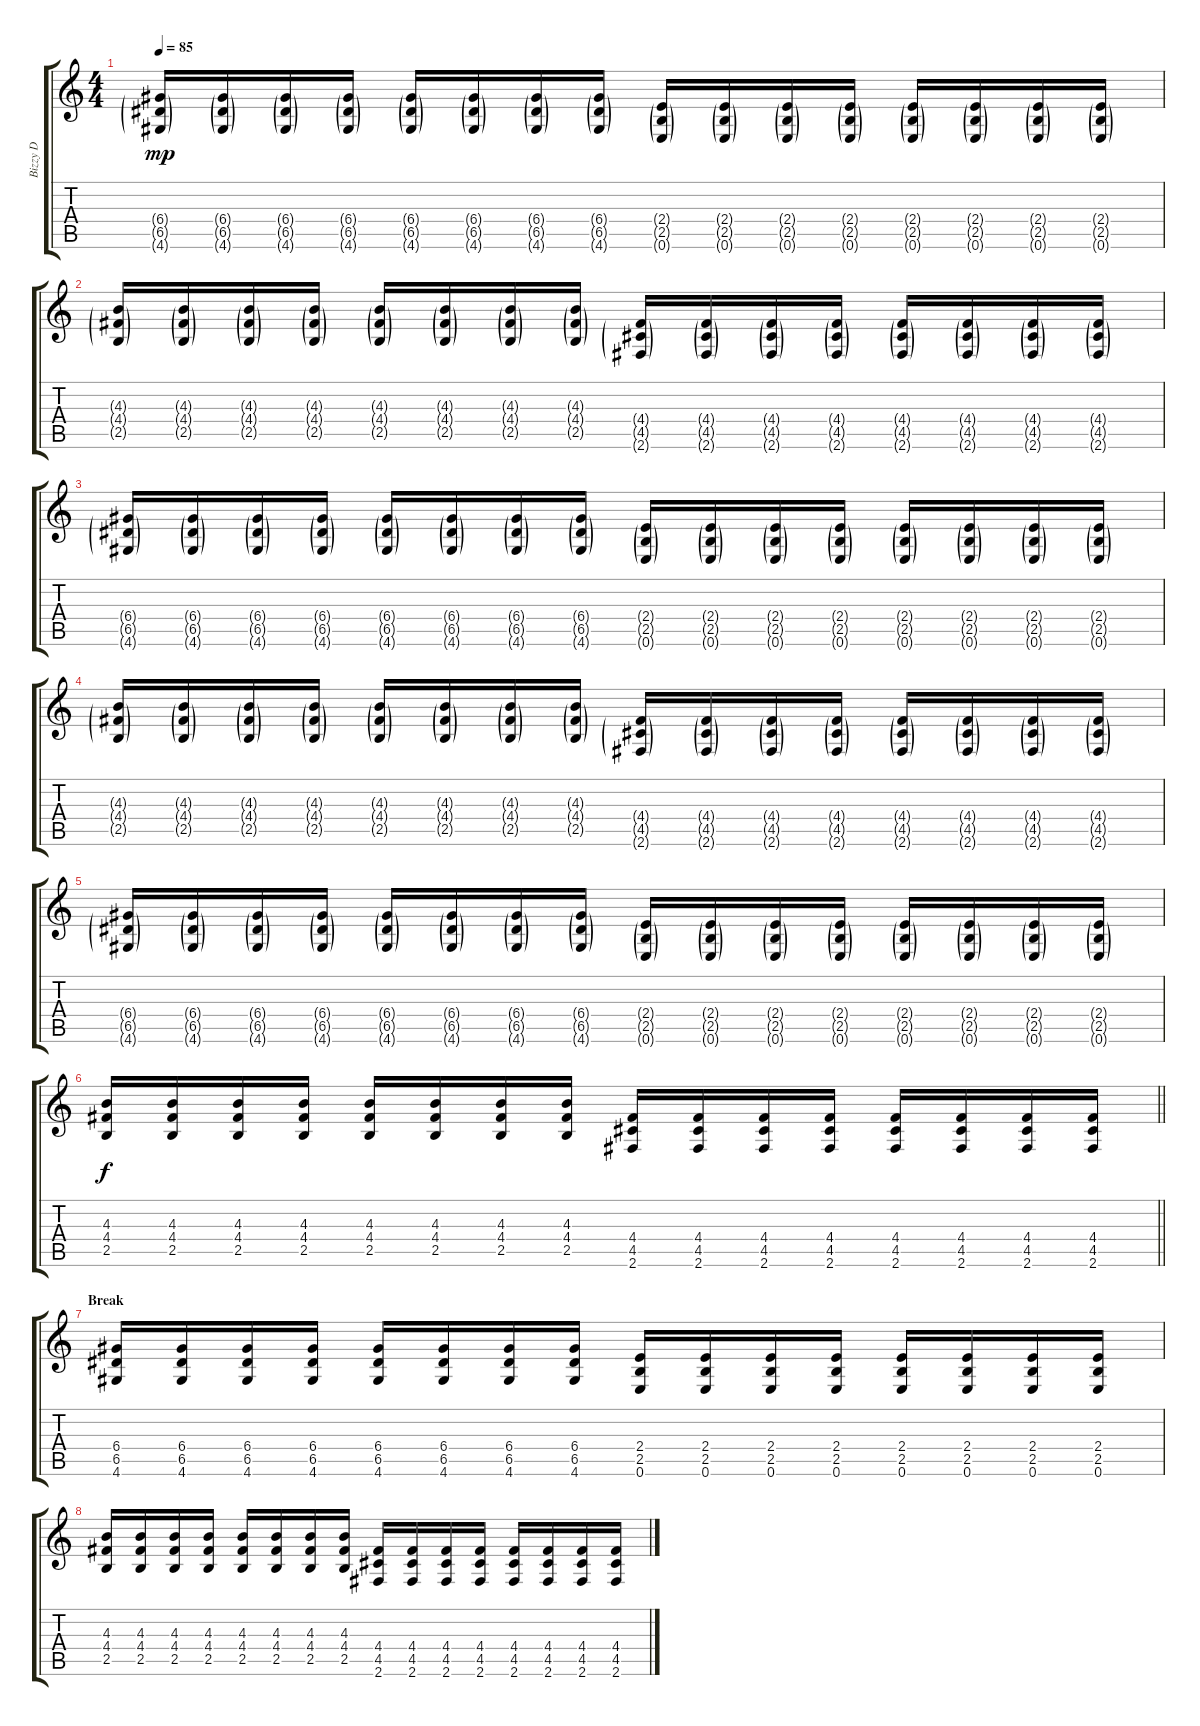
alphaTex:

\track ("Bizzy D" "Bizzy D") {instrument overdrivenguitar}
\staff {score tabs}
\tuning (E4 B3 G3 D3 A2 E2) {hide}
\ts (4 4)
\tempo 85
\clef g2
\ks c
(6.4{g} 6.5{g} 4.6{g}).16{dy mp} (6.4{g} 6.5{g} 4.6{g}).16 (6.4{g} 6.5{g} 4.6{g}).16 (6.4{g} 6.5{g} 4.6{g}).16 (6.4{g} 6.5{g} 4.6{g}).16 (6.4{g} 6.5{g} 4.6{g}).16 (6.4{g} 6.5{g} 4.6{g}).16 (6.4{g} 6.5{g} 4.6{g}).16 (2.4{g} 2.5{g} 0.6{g}).16 (2.4{g} 2.5{g} 0.6{g}).16 (2.4{g} 2.5{g} 0.6{g}).16 (2.4{g} 2.5{g} 0.6{g}).16 (2.4{g} 2.5{g} 0.6{g}).16 (2.4{g} 2.5{g} 0.6{g}).16 (2.4{g} 2.5{g} 0.6{g}).16 (2.4{g} 2.5{g} 0.6{g}).16 |
(4.3{g} 4.4{g} 2.5{g}).16 (4.3{g} 4.4{g} 2.5{g}).16 (4.3{g} 4.4{g} 2.5{g}).16 (4.3{g} 4.4{g} 2.5{g}).16 (4.3{g} 4.4{g} 2.5{g}).16 (4.3{g} 4.4{g} 2.5{g}).16 (4.3{g} 4.4{g} 2.5{g}).16 (4.3{g} 4.4{g} 2.5{g}).16 (4.4{g} 4.5{g} 2.6{g}).16 (4.4{g} 4.5{g} 2.6{g}).16 (4.4{g} 4.5{g} 2.6{g}).16 (4.4{g} 4.5{g} 2.6{g}).16 (4.4{g} 4.5{g} 2.6{g}).16 (4.4{g} 4.5{g} 2.6{g}).16 (4.4{g} 4.5{g} 2.6{g}).16 (4.4{g} 4.5{g} 2.6{g}).16 |
(6.4{g} 6.5{g} 4.6{g}).16 (6.4{g} 6.5{g} 4.6{g}).16 (6.4{g} 6.5{g} 4.6{g}).16 (6.4{g} 6.5{g} 4.6{g}).16 (6.4{g} 6.5{g} 4.6{g}).16 (6.4{g} 6.5{g} 4.6{g}).16 (6.4{g} 6.5{g} 4.6{g}).16 (6.4{g} 6.5{g} 4.6{g}).16 (2.4{g} 2.5{g} 0.6{g}).16 (2.4{g} 2.5{g} 0.6{g}).16 (2.4{g} 2.5{g} 0.6{g}).16 (2.4{g} 2.5{g} 0.6{g}).16 (2.4{g} 2.5{g} 0.6{g}).16 (2.4{g} 2.5{g} 0.6{g}).16 (2.4{g} 2.5{g} 0.6{g}).16 (2.4{g} 2.5{g} 0.6{g}).16 |
(4.3{g} 4.4{g} 2.5{g}).16 (4.3{g} 4.4{g} 2.5{g}).16 (4.3{g} 4.4{g} 2.5{g}).16 (4.3{g} 4.4{g} 2.5{g}).16 (4.3{g} 4.4{g} 2.5{g}).16 (4.3{g} 4.4{g} 2.5{g}).16 (4.3{g} 4.4{g} 2.5{g}).16 (4.3{g} 4.4{g} 2.5{g}).16 (4.4{g} 4.5{g} 2.6{g}).16 (4.4{g} 4.5{g} 2.6{g}).16 (4.4{g} 4.5{g} 2.6{g}).16 (4.4{g} 4.5{g} 2.6{g}).16 (4.4{g} 4.5{g} 2.6{g}).16 (4.4{g} 4.5{g} 2.6{g}).16 (4.4{g} 4.5{g} 2.6{g}).16 (4.4{g} 4.5{g} 2.6{g}).16 |
(6.4{g} 6.5{g} 4.6{g}).16 (6.4{g} 6.5{g} 4.6{g}).16 (6.4{g} 6.5{g} 4.6{g}).16 (6.4{g} 6.5{g} 4.6{g}).16 (6.4{g} 6.5{g} 4.6{g}).16 (6.4{g} 6.5{g} 4.6{g}).16 (6.4{g} 6.5{g} 4.6{g}).16 (6.4{g} 6.5{g} 4.6{g}).16 (2.4{g} 2.5{g} 0.6{g}).16 (2.4{g} 2.5{g} 0.6{g}).16 (2.4{g} 2.5{g} 0.6{g}).16 (2.4{g} 2.5{g} 0.6{g}).16 (2.4{g} 2.5{g} 0.6{g}).16 (2.4{g} 2.5{g} 0.6{g}).16 (2.4{g} 2.5{g} 0.6{g}).16 (2.4{g} 2.5{g} 0.6{g}).16 |
\barLineRight lightlight
(4.3 4.4 2.5).16{dy f} (4.3 4.4 2.5).16 (4.3 4.4 2.5).16 (4.3 4.4 2.5).16 (4.3 4.4 2.5).16 (4.3 4.4 2.5).16 (4.3 4.4 2.5).16 (4.3 4.4 2.5).16 (4.4 4.5 2.6).16 (4.4 4.5 2.6).16 (4.4 4.5 2.6).16 (4.4 4.5 2.6).16 (4.4 4.5 2.6).16 (4.4 4.5 2.6).16 (4.4 4.5 2.6).16 (4.4 4.5 2.6).16 |
\section ("" "Break")
(6.4 6.5 4.6).16 (6.4 6.5 4.6).16 (6.4 6.5 4.6).16 (6.4 6.5 4.6).16 (6.4 6.5 4.6).16 (6.4 6.5 4.6).16 (6.4 6.5 4.6).16 (6.4 6.5 4.6).16 (2.4 2.5 0.6).16 (2.4 2.5 0.6).16 (2.4 2.5 0.6).16 (2.4 2.5 0.6).16 (2.4 2.5 0.6).16 (2.4 2.5 0.6).16 (2.4 2.5 0.6).16 (2.4 2.5 0.6).16 |
(4.3 4.4 2.5).16 (4.3 4.4 2.5).16 (4.3 4.4 2.5).16 (4.3 4.4 2.5).16 (4.3 4.4 2.5).16 (4.3 4.4 2.5).16 (4.3 4.4 2.5).16 (4.3 4.4 2.5).16 (4.4 4.5 2.6).16 (4.4 4.5 2.6).16 (4.4 4.5 2.6).16 (4.4 4.5 2.6).16 (4.4 4.5 2.6).16 (4.4 4.5 2.6).16 (4.4 4.5 2.6).16 (4.4 4.5 2.6).16
